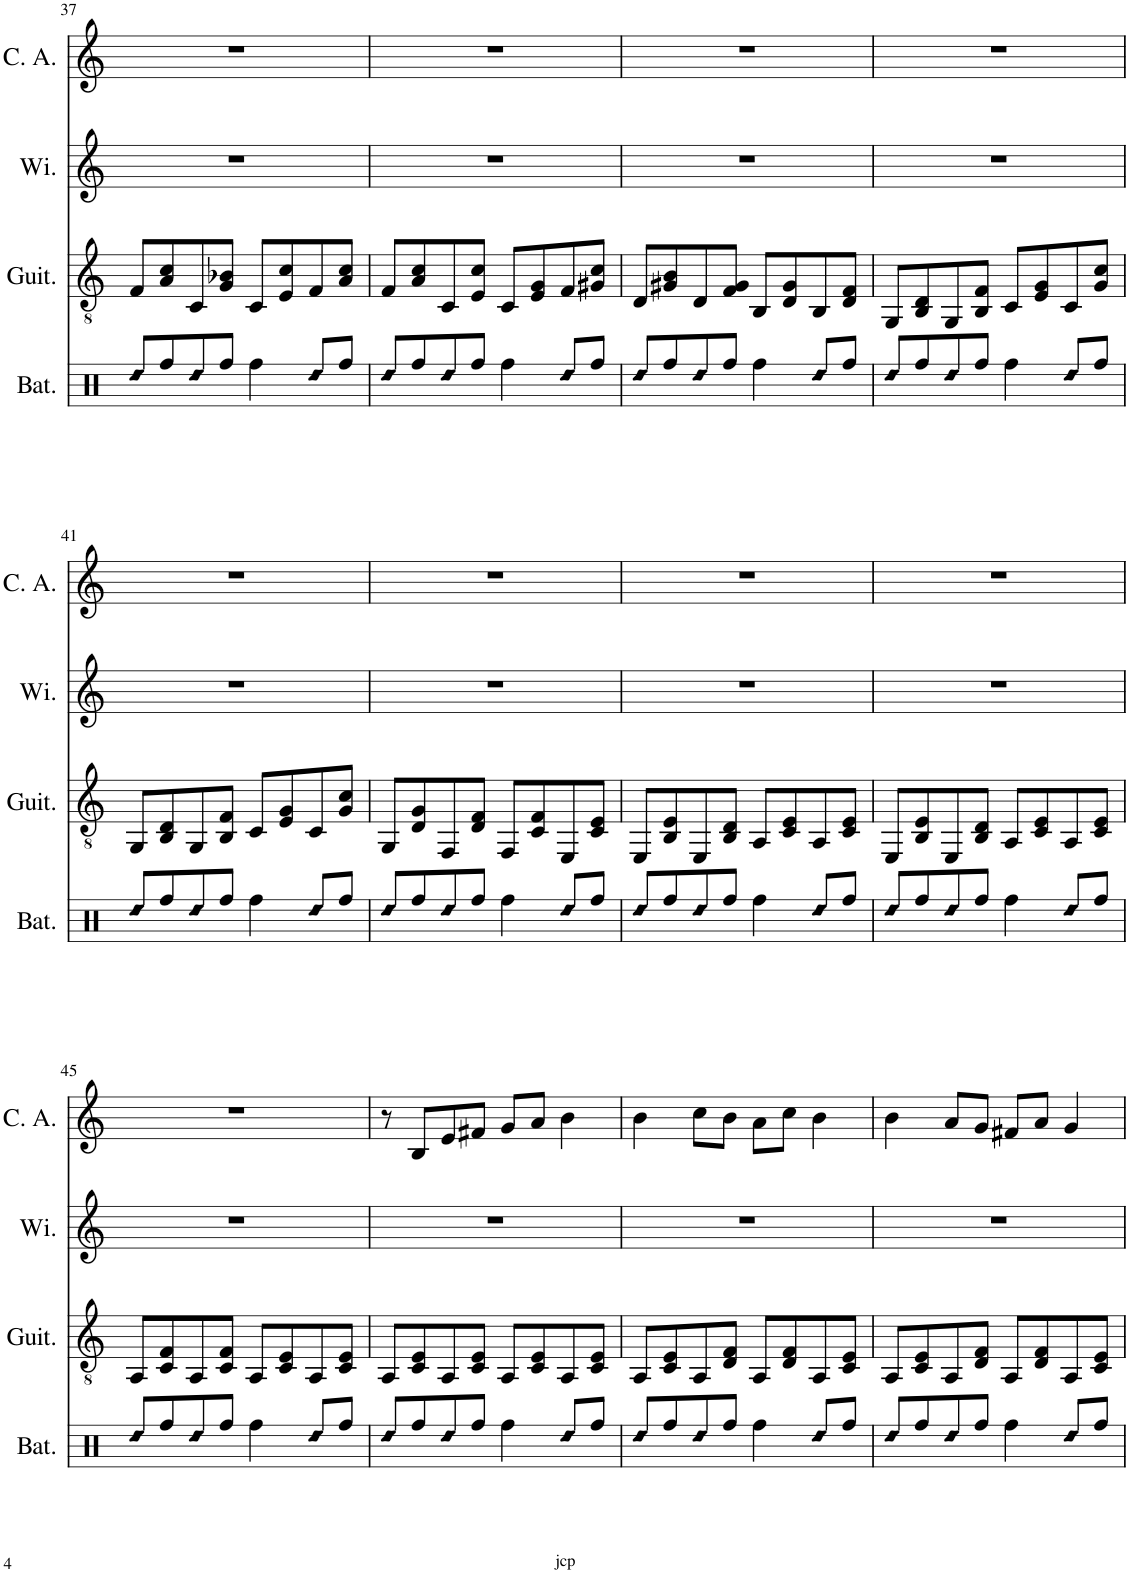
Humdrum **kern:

**kern	**kern	**kern	**kern
*part4	*part3	*part2	*part1
*staff4	*staff3	*staff2	*staff1
*I"Batterie	*I"Guitare classique	*I"Vents	*I"Cor anglais
*I'Bat.	*I'Guit.	*	*I'C. A.
!!LO:PB:g=z
*clefX	*clefGv2	*clefG2	*clefG2
*	*	*	*Trd4c7
*k[]	*k[]	*k[]	*k[]
*M4/4	*M4/4	*M4/4	*M4/4
=37	=37	=37	=37
!LO:N:head=diamond	!	!	!
8Rdd/L	8F/L	1r	1r
8Rff/	8A/ 8c/	.	.
!LO:N:head=diamond	!	!	!
8Rdd/	8C/	.	.
8Rff/J	8G/ 8B-X/J	.	.
4Rff\	8C/L	.	.
.	8E/ 8c/	.	.
!LO:N:head=diamond	!	!	!
8Rdd/L	8F/	.	.
8Rff/J	8A/ 8c/J	.	.
=38	=38	=38	=38
!LO:N:head=diamond	!	!	!
8Rdd/L	8F/L	1r	1r
8Rff/	8A/ 8c/	.	.
!LO:N:head=diamond	!	!	!
8Rdd/	8C/	.	.
8Rff/J	8E/ 8c/J	.	.
4Rff\	8C/L	.	.
.	8E/ 8G/	.	.
!LO:N:head=diamond	!	!	!
8Rdd/L	8F/	.	.
8Rff/J	8G#X/ 8c/J	.	.
=39	=39	=39	=39
!LO:N:head=diamond	!	!	!
8Rdd/L	8D/L	1r	1r
8Rff/	8G#X/ 8B/	.	.
!LO:N:head=diamond	!	!	!
8Rdd/	8D/	.	.
8Rff/J	8F/ 8G#/J	.	.
4Rff\	8BB/L	.	.
.	8D/ 8G#/	.	.
!LO:N:head=diamond	!	!	!
8Rdd/L	8BB/	.	.
8Rff/J	8D/ 8F/J	.	.
=40	=40	=40	=40
!LO:N:head=diamond	!	!	!
8Rdd/L	8GG/L	1r	1r
8Rff/	8BB/ 8D/	.	.
!LO:N:head=diamond	!	!	!
8Rdd/	8GG/	.	.
8Rff/J	8BB/ 8F/J	.	.
4Rff\	8C/L	.	.
.	8E/ 8G/	.	.
!LO:N:head=diamond	!	!	!
8Rdd/L	8C/	.	.
8Rff/J	8G/ 8c/J	.	.
!!LO:LB:g=z
=41	=41	=41	=41
!LO:N:head=diamond	!	!	!
8Rdd/L	8GG/L	1r	1r
8Rff/	8BB/ 8D/	.	.
!LO:N:head=diamond	!	!	!
8Rdd/	8GG/	.	.
8Rff/J	8BB/ 8F/J	.	.
4Rff\	8C/L	.	.
.	8E/ 8G/	.	.
!LO:N:head=diamond	!	!	!
8Rdd/L	8C/	.	.
8Rff/J	8G/ 8c/J	.	.
=42	=42	=42	=42
!LO:N:head=diamond	!	!	!
8Rdd/L	8GG/L	1r	1r
8Rff/	8D/ 8G/	.	.
!LO:N:head=diamond	!	!	!
8Rdd/	8FF/	.	.
8Rff/J	8D/ 8F/J	.	.
4Rff\	8FF/L	.	.
.	8C/ 8F/	.	.
!LO:N:head=diamond	!	!	!
8Rdd/L	8EE/	.	.
8Rff/J	8C/ 8E/J	.	.
=43	=43	=43	=43
!LO:N:head=diamond	!	!	!
8Rdd/L	8EE/L	1r	1r
8Rff/	8BB/ 8E/	.	.
!LO:N:head=diamond	!	!	!
8Rdd/	8EE/	.	.
8Rff/J	8BB/ 8D/J	.	.
4Rff\	8AA/L	.	.
.	8C/ 8E/	.	.
!LO:N:head=diamond	!	!	!
8Rdd/L	8AA/	.	.
8Rff/J	8C/ 8E/J	.	.
=44	=44	=44	=44
!LO:N:head=diamond	!	!	!
8Rdd/L	8EE/L	1r	1r
8Rff/	8BB/ 8E/	.	.
!LO:N:head=diamond	!	!	!
8Rdd/	8EE/	.	.
8Rff/J	8BB/ 8D/J	.	.
4Rff\	8AA/L	.	.
.	8C/ 8E/	.	.
!LO:N:head=diamond	!	!	!
8Rdd/L	8AA/	.	.
8Rff/J	8C/ 8E/J	.	.
!!LO:LB:g=z
=45	=45	=45	=45
!LO:N:head=diamond	!	!	!
8Rdd/L	8AA/L	1r	1r
8Rff/	8C/ 8F/	.	.
!LO:N:head=diamond	!	!	!
8Rdd/	8AA/	.	.
8Rff/J	8C/ 8F/J	.	.
4Rff\	8AA/L	.	.
.	8C/ 8E/	.	.
!LO:N:head=diamond	!	!	!
8Rdd/L	8AA/	.	.
8Rff/J	8C/ 8E/J	.	.
=46	=46	=46	=46
!LO:N:head=diamond	!	!	!
8Rdd/L	8AA/L	1r	8r
8Rff/	8C/ 8E/	.	8B/L
!LO:N:head=diamond	!	!	!
8Rdd/	8AA/	.	8e/
8Rff/J	8C/ 8E/J	.	8f#X/J
4Rff\	8AA/L	.	8g/L
.	8C/ 8E/	.	8a/J
!LO:N:head=diamond	!	!	!
8Rdd/L	8AA/	.	4b\
8Rff/J	8C/ 8E/J	.	.
=47	=47	=47	=47
!LO:N:head=diamond	!	!	!
8Rdd/L	8AA/L	1r	4b\
8Rff/	8C/ 8E/	.	.
!LO:N:head=diamond	!	!	!
8Rdd/	8AA/	.	8cc\L
8Rff/J	8D/ 8F/J	.	8b\J
4Rff\	8AA/L	.	8a\L
.	8D/ 8F/	.	8cc\J
!LO:N:head=diamond	!	!	!
8Rdd/L	8AA/	.	4b\
8Rff/J	8C/ 8E/J	.	.
=48	=48	=48	=48
!LO:N:head=diamond	!	!	!
8Rdd/L	8AA/L	1r	4b\
8Rff/	8C/ 8E/	.	.
!LO:N:head=diamond	!	!	!
8Rdd/	8AA/	.	8a/L
8Rff/J	8D/ 8F/J	.	8g/J
4Rff\	8AA/L	.	8f#X/L
.	8D/ 8F/	.	8a/J
!LO:N:head=diamond	!	!	!
8Rdd/L	8AA/	.	4g/
8Rff/J	8C/ 8E/J	.	.
=	=	=	=
*-	*-	*-	*-
